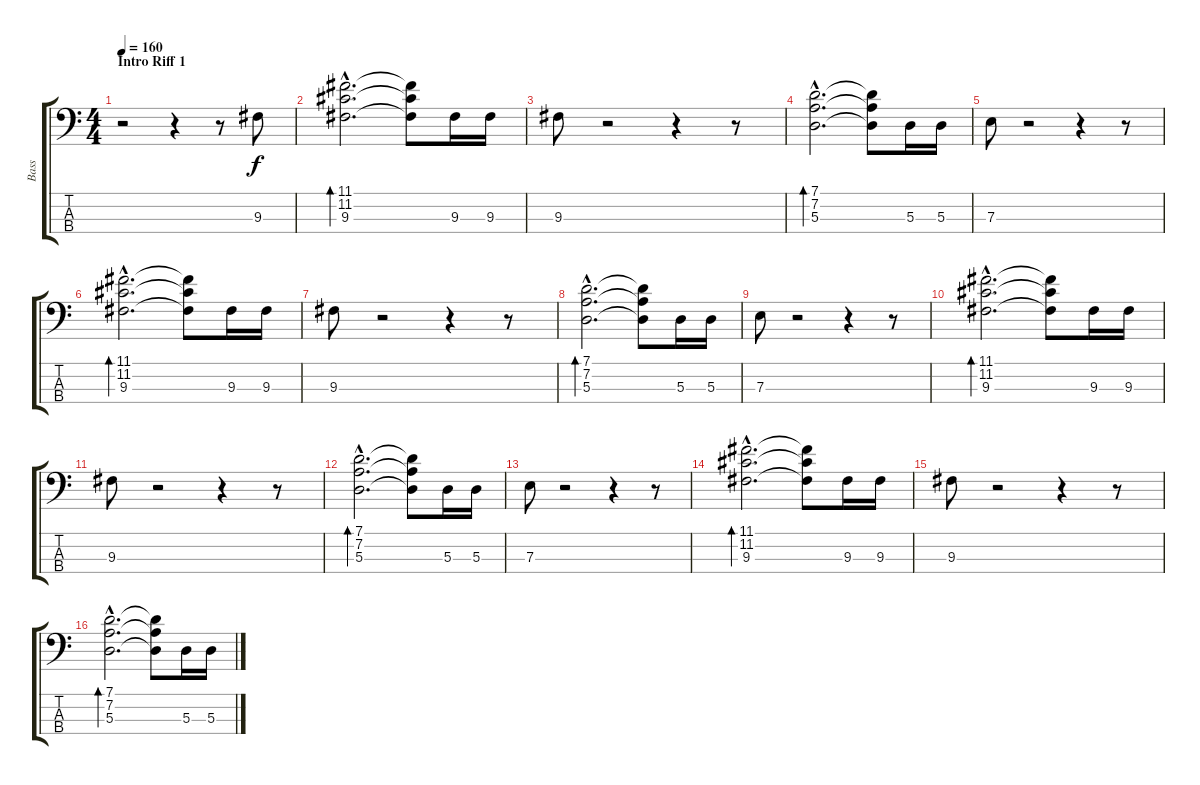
\track ("Bass" "Bass") {instrument electricbassfinger}
\staff {score tabs}
\tuning (G2 D2 A1 E1) {hide}
\ts (4 4)
\section ("" "Intro Riff 1")
\tempo 160
\clef f4
\ks c
r.2{dy f instrument electricbassfinger} r.4 r.8 9.3.8 |
(11.1{hac} 11.2{hac} 9.3{hac}).2{d bd 120} (11.1{t} 11.2{t} 9.3{t}).8 9.3.16 9.3.16 |
9.3.8 r.2 r.4 r.8 |
(7.1{hac} 7.2{hac} 5.3{hac}).2{d bd 120} (7.1{t} 7.2{t} 5.3{t}).8 5.3.16 5.3.16 |
7.3.8 r.2 r.4 r.8 |
(11.1{hac} 11.2{hac} 9.3{hac}).2{d bd 120} (11.1{t} 11.2{t} 9.3{t}).8 9.3.16 9.3.16 |
9.3.8 r.2 r.4 r.8 |
(7.1{hac} 7.2{hac} 5.3{hac}).2{d bd 120} (7.1{t} 7.2{t} 5.3{t}).8 5.3.16 5.3.16 |
7.3.8 r.2 r.4 r.8 |
(11.1{hac} 11.2{hac} 9.3{hac}).2{d bd 120} (11.1{t} 11.2{t} 9.3{t}).8 9.3.16 9.3.16 |
9.3.8 r.2 r.4 r.8 |
(7.1{hac} 7.2{hac} 5.3{hac}).2{d bd 120} (7.1{t} 7.2{t} 5.3{t}).8 5.3.16 5.3.16 |
7.3.8 r.2 r.4 r.8 |
(11.1{hac} 11.2{hac} 9.3{hac}).2{d bd 120} (11.1{t} 11.2{t} 9.3{t}).8 9.3.16 9.3.16 |
9.3.8 r.2 r.4 r.8 |
(7.1{hac} 7.2{hac} 5.3{hac}).2{d bd 120} (7.1{t} 7.2{t} 5.3{t}).8 5.3.16 5.3.16
